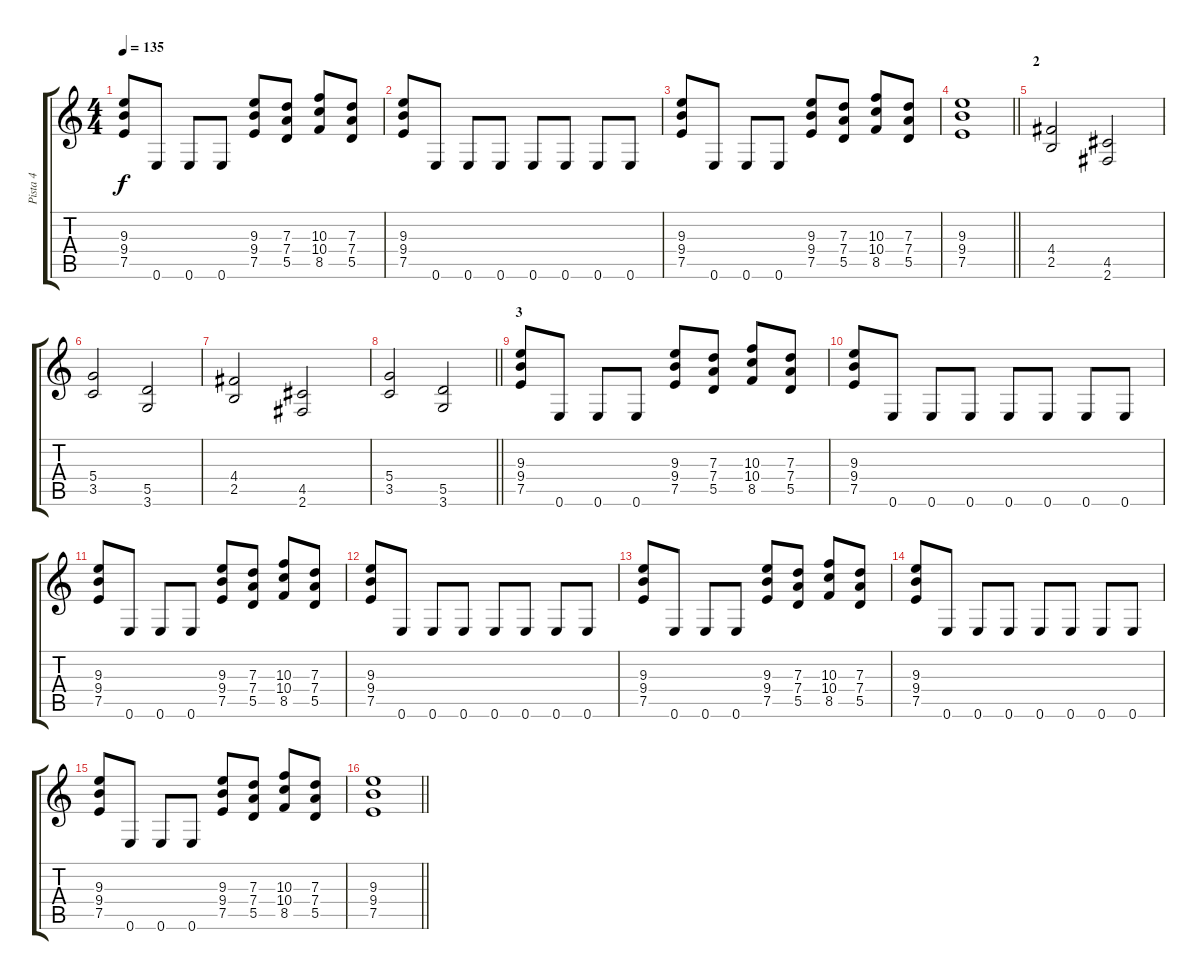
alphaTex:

\track ("Pista 4" "Pista 4") {instrument distortionguitar}
\staff {score tabs}
\tuning (E4 B3 G3 D3 A2 E2) {hide}
\ts (4 4)
\tempo 135
\clef g2
\ks c
(9.3 9.4 7.5).8{dy f} 0.6.8 0.6.8 0.6.8 (9.3 9.4 7.5).8 (7.3 7.4 5.5).8 (10.3 10.4 8.5).8 (7.3 7.4 5.5).8 |
(9.3 9.4 7.5).8 0.6.8 0.6.8 0.6.8 0.6.8 0.6.8 0.6.8 0.6.8 |
(9.3 9.4 7.5).8 0.6.8 0.6.8 0.6.8 (9.3 9.4 7.5).8 (7.3 7.4 5.5).8 (10.3 10.4 8.5).8 (7.3 7.4 5.5).8 |
\barLineRight lightlight
(9.3 9.4 7.5).1 |
\section ("" "2")
(4.4 2.5).2 (4.5 2.6).2 |
(5.4 3.5).2 (5.5 3.6).2 |
(4.4 2.5).2 (4.5 2.6).2 |
\barLineRight lightlight
(5.4 3.5).2 (5.5 3.6).2 |
\section ("" "3")
(9.3 9.4 7.5).8 0.6.8 0.6.8 0.6.8 (9.3 9.4 7.5).8 (7.3 7.4 5.5).8 (10.3 10.4 8.5).8 (7.3 7.4 5.5).8 |
(9.3 9.4 7.5).8 0.6.8 0.6.8 0.6.8 0.6.8 0.6.8 0.6.8 0.6.8 |
(9.3 9.4 7.5).8 0.6.8 0.6.8 0.6.8 (9.3 9.4 7.5).8 (7.3 7.4 5.5).8 (10.3 10.4 8.5).8 (7.3 7.4 5.5).8 |
(9.3 9.4 7.5).8 0.6.8 0.6.8 0.6.8 0.6.8 0.6.8 0.6.8 0.6.8 |
(9.3 9.4 7.5).8 0.6.8 0.6.8 0.6.8 (9.3 9.4 7.5).8 (7.3 7.4 5.5).8 (10.3 10.4 8.5).8 (7.3 7.4 5.5).8 |
(9.3 9.4 7.5).8 0.6.8 0.6.8 0.6.8 0.6.8 0.6.8 0.6.8 0.6.8 |
(9.3 9.4 7.5).8 0.6.8 0.6.8 0.6.8 (9.3 9.4 7.5).8 (7.3 7.4 5.5).8 (10.3 10.4 8.5).8 (7.3 7.4 5.5).8 |
\barLineRight lightlight
(9.3 9.4 7.5).1
